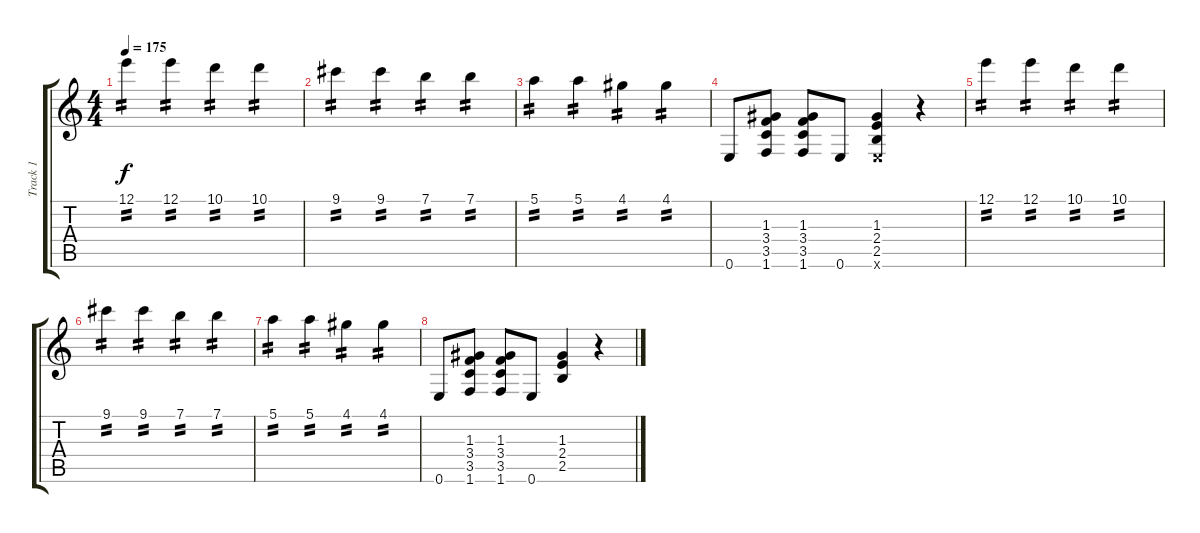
\track ("Track 1" "Track 1") {instrument overdrivenguitar}
\staff {score tabs}
\tuning (E4 B3 G3 D3 A2 E2) {hide}
\ts (4 4)
\tempo 175
\clef g2
\ks c
12.1.4{tp 2 dy f} 12.1.4{tp 2} 10.1.4{tp 2} 10.1.4{tp 2} |
9.1.4{tp 2} 9.1.4{tp 2} 7.1.4{tp 2} 7.1.4{tp 2} |
5.1.4{tp 2} 5.1.4{tp 2} 4.1.4{tp 2} 4.1.4{tp 2} |
0.6.8 (1.3 3.4 3.5 1.6).8 (1.3 3.4 3.5 1.6).8 0.6.8 (1.3 2.4 2.5 0.6{x}).4 r.4 |
12.1.4{tp 2} 12.1.4{tp 2} 10.1.4{tp 2} 10.1.4{tp 2} |
9.1.4{tp 2} 9.1.4{tp 2} 7.1.4{tp 2} 7.1.4{tp 2} |
5.1.4{tp 2} 5.1.4{tp 2} 4.1.4{tp 2} 4.1.4{tp 2} |
0.6.8 (1.3 3.4 3.5 1.6).8 (1.3 3.4 3.5 1.6).8 0.6.8 (1.3 2.4 2.5).4 r.4
